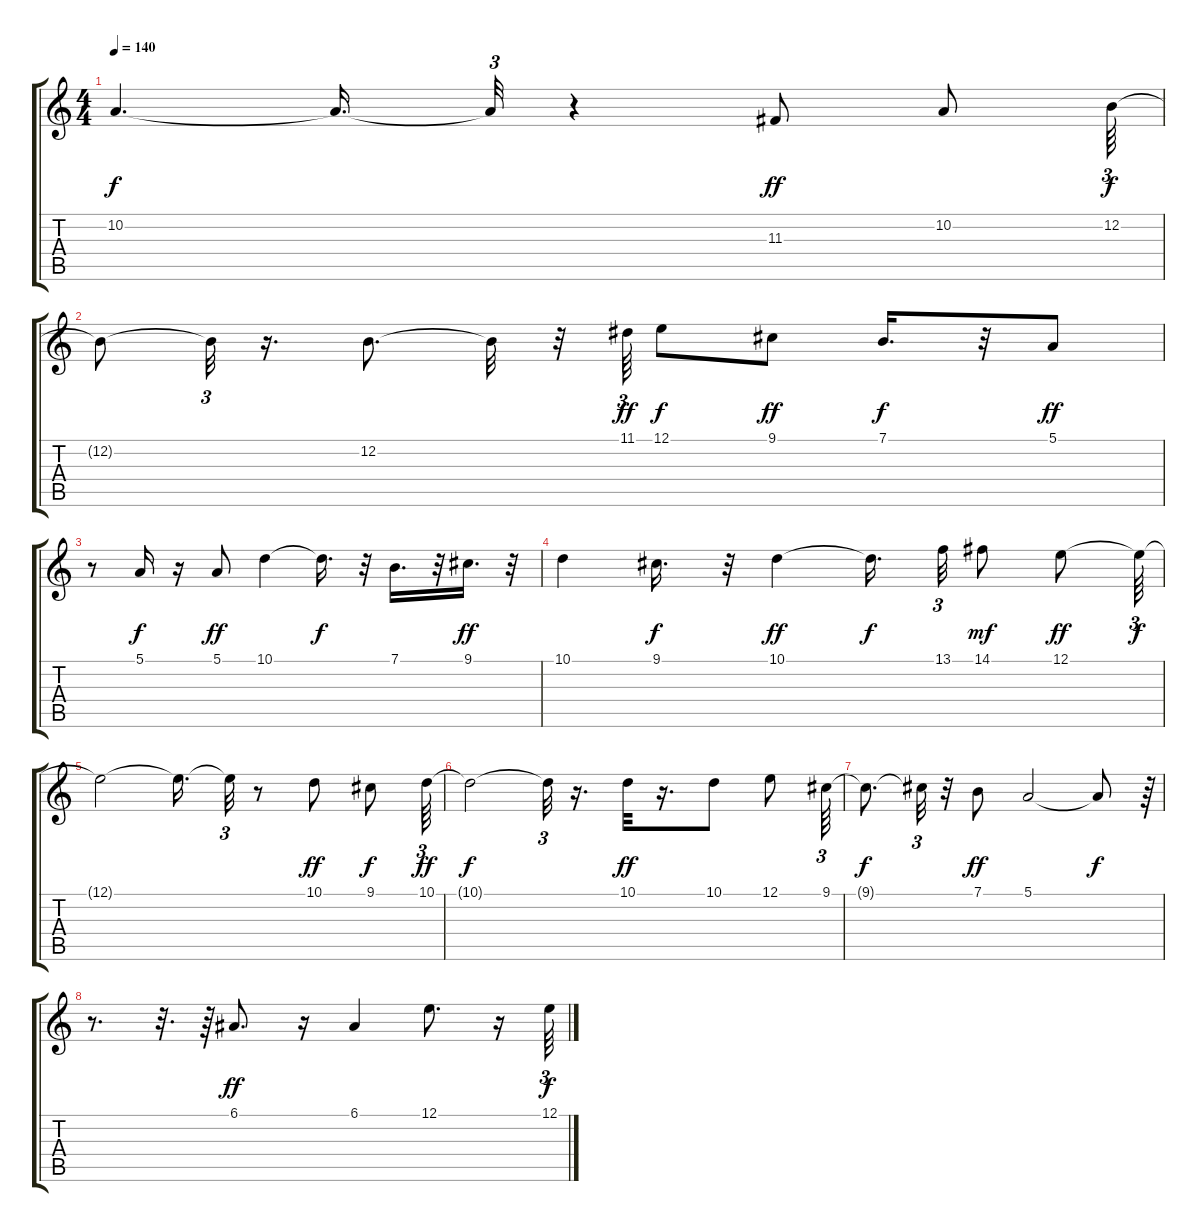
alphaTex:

\track "" {instrument lead3calliope}
\staff {score tabs}
\tuning (E4 B3 G3 D3 A2 E2) {hide}
\ts (4 4)
\tempo 140
\clef g2
\ks c
10.2{t}.4{d dy f} 10.2{t}.16{d} 10.2{t}.32{tu (3 2)} r.4 11.3.8{dy ff} 10.2.8 12.2.64{tu (3 2) dy f} |
12.2{t}.8 12.2{t}.32{tu (3 2)} r.16{d} 12.2.8{d} 12.2{t}.32 r.32 11.1.64{tu (3 2) dy ff} 12.1.8{dy f} 9.1.8{dy ff} 7.1.16{d dy f} r.32 5.1.8{dy ff} |
r.8 5.1.16{dy f} r.16 5.1.8{dy ff} 10.1.4 10.1{t}.16{d dy f} r.32 7.1.16{d} r.32 9.1.16{d dy ff} r.32 |
10.1.4 9.1.16{d dy f} r.32 10.1.4{dy ff} 10.1{t}.16{d dy f} 13.1.32{tu (3 2)} 14.1.8{dy mf} 12.1.8{dy ff} 12.1{t}.64{tu (3 2) dy f} |
12.1{t}.2 12.1{t}.16{d} 12.1{t}.32{tu (3 2)} r.8 10.1.8{dy ff} 9.1.8{dy f} 10.1.64{tu (3 2) dy ff} |
10.1{t}.2{dy f} 10.1{t}.32{tu (3 2)} r.16{d} 10.1.32{dy ff} r.16{d} 10.1.8 12.1.8 9.1.64{tu (3 2)} |
9.1{t}.8{d dy f} 9.1{t}.32{tu (3 2)} r.32 7.1.8{dy ff} 5.1.2 5.1{t}.8{dy f} r.64{tu (3 2)} |
r.8{d} r.32{d} r.64 6.1.8{d dy ff} r.16 6.1.4 12.1.8{d} r.16 12.1.64{tu (3 2) dy f}
